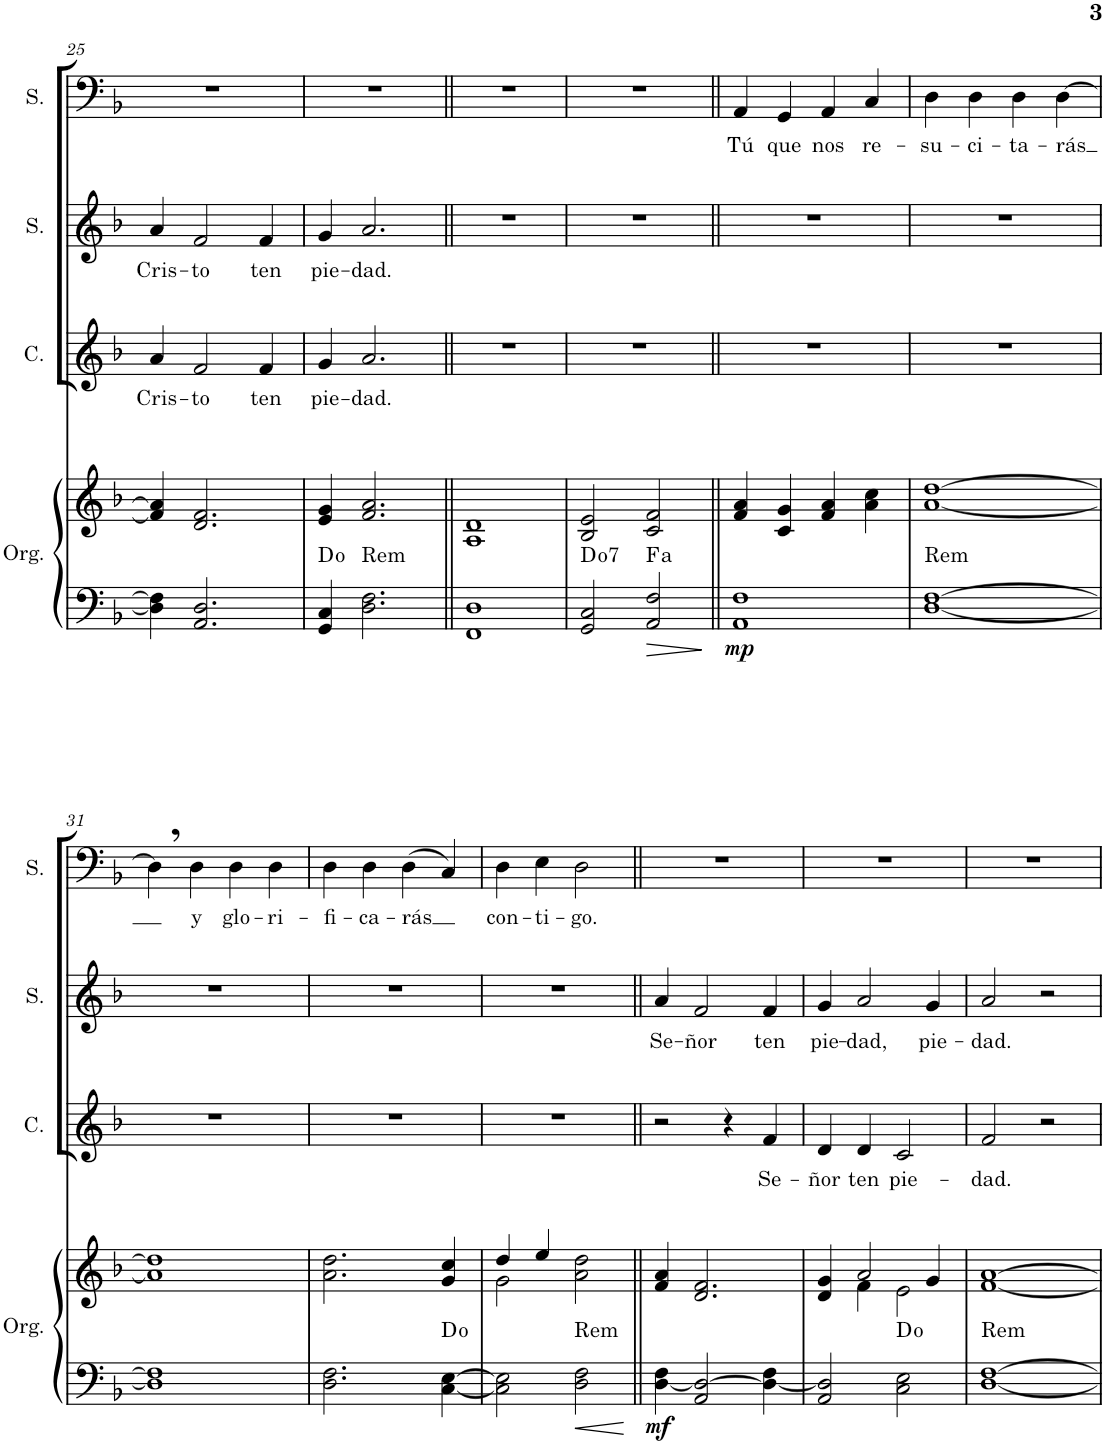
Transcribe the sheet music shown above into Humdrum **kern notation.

**kern	**kern	**dynam	**harte	**kern	**text	**kern	**text	**kern	**text
*part4	*part4	*part4	*part4	*part3	*part3	*part2	*part2	*part1	*part1
*staff5	*staff4	*staff4/5	*	*staff3	*staff3	*staff2	*staff2	*staff1	*staff1
*I"Órgano	*	*	*	*I"Contralto	*	*I"Soprano	*	*I"Sacerdote	*
*	*	*	*	*I'C.	*	*I'S.	*	*I'S.	*
!!LO:PB:g=z
*clefF4	*clefG2	*	*	*clefG2	*	*clefG2	*	*clefF4	*
*k[b-]	*k[b-]	*	*	*k[b-]	*	*k[b-]	*	*k[b-]	*
*M4/4	*M4/4	*	*	*M4/4	*	*M4/4	*	*M4/4	*
=25	=25	=25	=25	=25	=25	=25	=25	=25	=25
!	!	!	!	!	!LO:LY:b	!	!LO:LY:b	!	!
4D\] 4F\]	4f/] 4a/]	.	.	4a/	Cris-	4a/	Cris-	1r	.
!	!	!	!	!	!LO:LY:b	!	!LO:LY:b	!	!
2.AA/ 2.D/	2.d/ 2.f/	.	.	2f/	-to	2f/	-to	.	.
!	!	!	!	!	!LO:LY:b	!	!LO:LY:b	!	!
.	.	.	.	4f/	ten	4f/	ten	.	.
=26	=26	=26	=26	=26	=26	=26	=26	=26	=26
!	!	!	!	!	!LO:LY:b	!	!LO:LY:b	!	!
4GG/ 4C/	4e/ 4g/	.	D:dim	4g/	pie-	4g/	pie-	1r	.
!	!	!	!LO:H:kt=Rem	!	!LO:LY:b	!	!LO:LY:b	!	!
2.D\ 2.F\	2.f/ 2.a/	.	N	2.a/	-dad.	2.a/	-dad.	.	.
=27||	=27||	=27||	=27||	=27||	=27||	=27||	=27||	=27||	=27||
1FF 1D	1A 1d	.	.	1r	.	1r	.	1r	.
=28	=28	=28	=28	=28	=28	=28	=28	=28	=28
!	!	!	!LO:H:kt=7	!	!	!	!	!	!
2GG/ 2Cn/	2B-/ 2e/	.	D:dim7	1r	.	1r	.	1r	.
!	!	!	!LO:H:kt=a	!	!	!	!	!	!
2AAn/ 2F/	2c/ 2f/	.	.	.	.	.	.	.	.
=29||	=29||	=29||	=29||	=29||	=29||	=29||	=29||	=29||	=29||
!	!	!LO:DY:b=2	!	!	!	!	!	!	!LO:LY:b
1AA 1F	4f/ 4a/	mp	.	1r	.	1r	.	4AA/	Tú
!	!	!	!	!	!	!	!	!	!LO:LY:b
.	4c/ 4g/	.	.	.	.	.	.	4GG/	que
!	!	!	!	!	!	!	!	!	!LO:LY:b
.	4f/ 4a/	.	.	.	.	.	.	4AA/	nos
!	!	!	!	!	!	!	!	!	!LO:LY:b
.	4a\ 4cc\	.	.	.	.	.	.	4C/	re-
=30	=30	=30	=30	=30	=30	=30	=30	=30	=30
!	!	!	!LO:H:kt=Rem	!	!	!	!	!	!LO:LY:b
[1D [1F	[1a [1dd	.	N	1r	.	1r	.	4D\	-su-
!	!	!	!	!	!	!	!	!	!LO:LY:b
.	.	.	.	.	.	.	.	4D\	-ci-
!	!	!	!	!	!	!	!	!	!LO:LY:b
.	.	.	.	.	.	.	.	4D\	-ta-
!	!	!	!	!	!	!	!	!	!LO:LY:b
.	.	.	.	.	.	.	.	[4D\	-rás
!!LO:LB:g=z
=31	=31	=31	=31	=31	=31	=31	=31	=31	=31
1D] 1F]	1a] 1dd]	.	.	1r	.	1r	.	4D,\]	.
!	!	!	!	!	!	!	!	!	!LO:LY:b
.	.	.	.	.	.	.	.	4D\	y
!	!	!	!	!	!	!	!	!	!LO:LY:b
.	.	.	.	.	.	.	.	4D\	glo-
!	!	!	!	!	!	!	!	!	!LO:LY:b
.	.	.	.	.	.	.	.	4D\	-ri-
=32	=32	=32	=32	=32	=32	=32	=32	=32	=32
!	!	!	!	!	!	!	!	!	!LO:LY:b
2.D\ 2.F\	2.a\ 2.dd\	.	.	1r	.	1r	.	4D\	-fi-
!	!	!	!	!	!	!	!	!	!LO:LY:b
.	.	.	.	.	.	.	.	4D\	-ca-
!	!	!	!	!	!	!	!	!	!LO:LY:b
.	.	.	.	.	.	.	.	(4D\	-rás
[4C\ [4E\	4g/ 4cc/	.	D:dim	.	.	.	.	4C/)	.
=33	=33	=33	=33	=33	=33	=33	=33	=33	=33
*	*^	*	*	*	*	*	*	*	*
!	!	!	!	!	!	!	!	!	!	!LO:LY:b
2C\] 2E\]	4dd/	2g\	.	.	1r	.	1r	.	4D\	con-
!	!	!	!	!	!	!	!	!	!	!LO:LY:b
.	4ee/	.	.	.	.	.	.	.	4E\	-ti-
!	!	!	!	!LO:H:kt=Rem	!	!	!	!	!	!LO:LY:b
2D\ 2F\	2a\ 2dd\	2ryy	.	N	.	.	.	.	2D\	-go.
=34||	=34||	=34||	=34||	=34||	=34||	=34||	=34||	=34||	=34||	=34||
!	!	!	!LO:DY:b=2	!	!	!	!	!LO:LY:b	!	!
*	*v	*v	*	*	*	*	*	*	*	*
[4D\ 4F\	4f/ 4a/	mf	.	2r	.	4a/	Se-	1r	.
!	!	!	!	!	!	!	!LO:LY:b	!	!
2AA/ 2D/_	2.d/ 2.f/	.	.	.	.	2f/	-ñor	.	.
.	.	.	.	4r	.	.	.	.	.
!	!	!	!	!	!LO:LY:b	!	!LO:LY:b	!	!
4D\_ 4F\	.	.	.	4f/	Se-	4f/	ten	.	.
=35	=35	=35	=35	=35	=35	=35	=35	=35	=35
*	*^	*	*	*	*	*	*	*	*
!	!	!	!	!	!	!LO:LY:b	!	!LO:LY:b	!	!
2AA/ 2D/]	4d/ 4g/	4ryy	.	.	4d/	-ñor	4g/	pie-	1r	.
!	!	!	!	!	!	!LO:LY:b	!	!LO:LY:b	!	!
.	2a/	4f\	.	.	4d/	ten	2a/	-dad,	.	.
!	!	!	!	!	!	!LO:LY:b	!	!	!	!
2C\ 2E\	.	2e\	.	D:dim	2c/	pie-	.	.	.	.
!	!	!	!	!	!	!	!	!LO:LY:b	!	!
.	4g/	.	.	.	.	.	4g/	pie-	.	.
*	*v	*v	*	*	*	*	*	*	*	*
=36	=36	=36	=36	=36	=36	=36	=36	=36	=36
!	!	!	!LO:H:kt=Rem	!	!LO:LY:b	!	!LO:LY:b	!	!
[1D [1F	[1f [1a	.	N	2f/	-dad.	2a/	-dad.	1r	.
.	.	.	.	2r	.	2r	.	.	.
=	=	=	=	=	=	=	=	=	=
*-	*-	*-	*-	*-	*-	*-	*-	*-	*-
